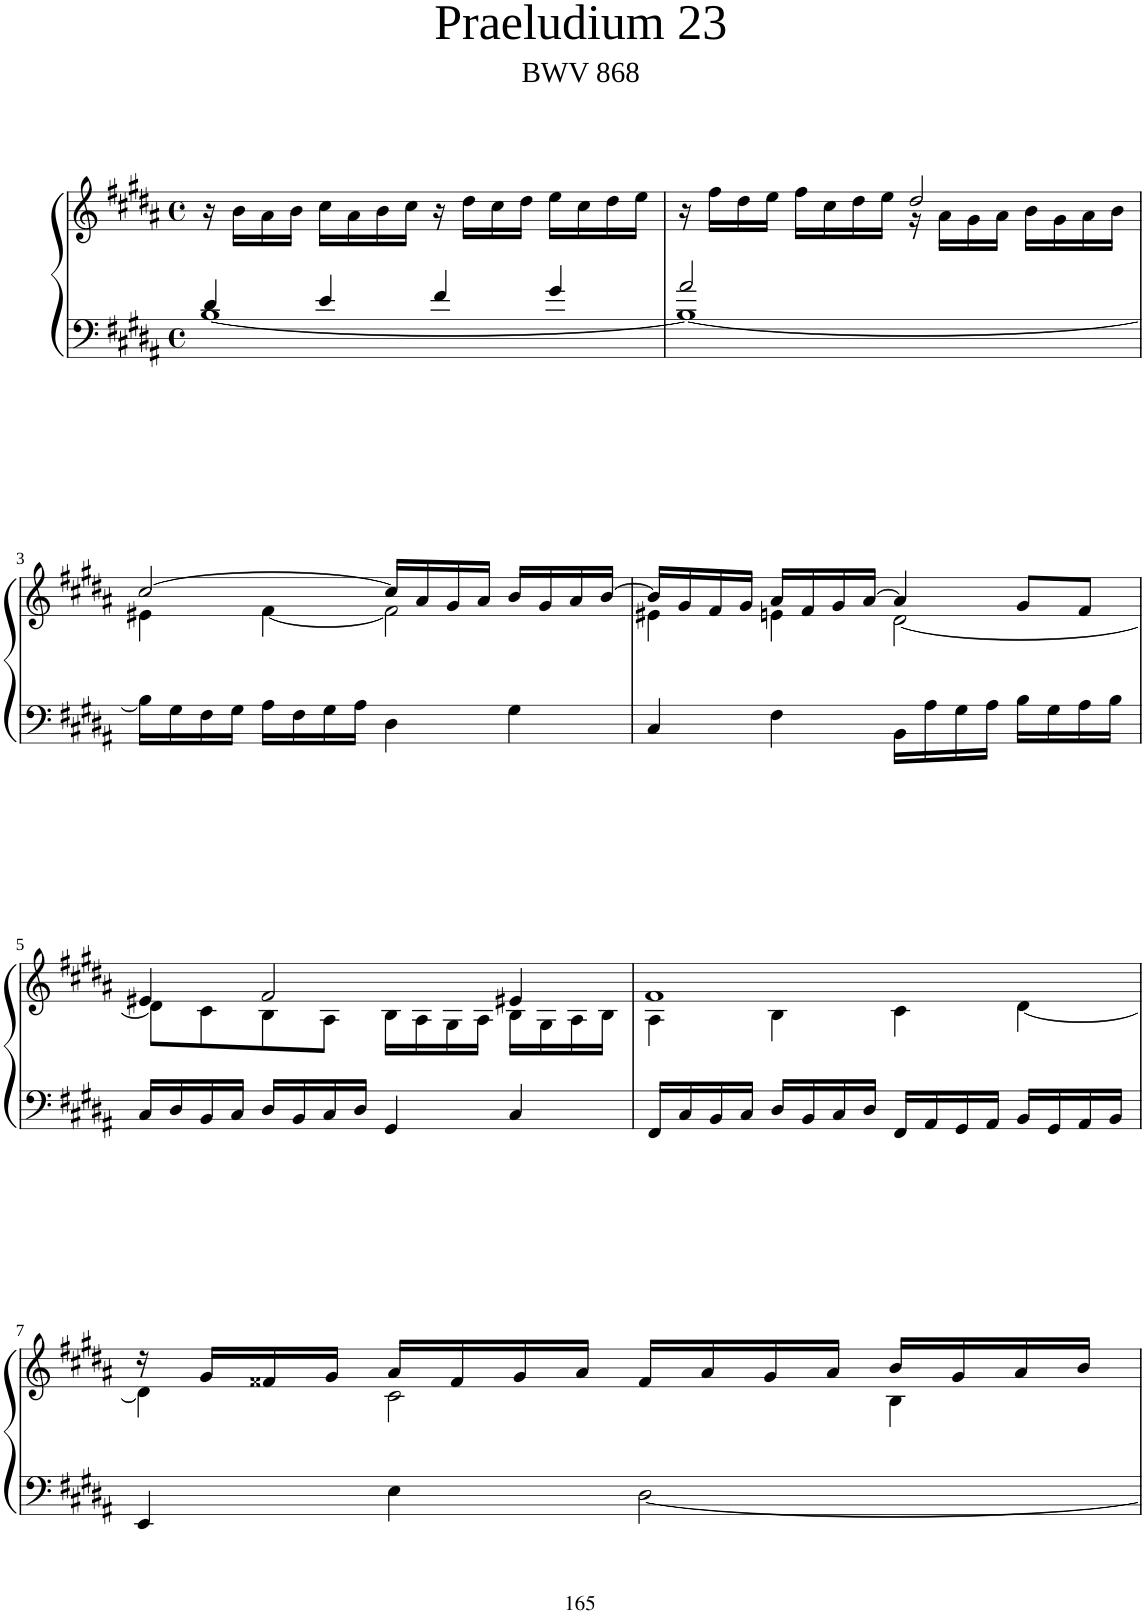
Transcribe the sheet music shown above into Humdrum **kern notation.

**kern	**kern
*part1	*part1
*staff2	*staff1
*I"Piano	*
*I'Pno	*
*clefF4	*clefG2
*k[f#c#g#d#a#]	*k[f#c#g#d#a#]
*M4/4	*M4/4
*met(c)	*met(c)
=1	=1
*^	*
4d#/	[1B	16r
.	.	16b\LL
.	.	16a#\
.	.	16b\JJ
4e/	.	16cc#\LL
.	.	16a#\
.	.	16b\
.	.	16cc#\JJ
4f#/	.	16r
.	.	16dd#\LL
.	.	16cc#\
.	.	16dd#\JJ
4g#/	.	16ee\LL
.	.	16cc#\
.	.	16dd#\
.	.	16ee\JJ
=2	=2	=2
*	*	*^
2a#/	1B_	16r	2ryy
.	.	16ff#\LL	.
.	.	16dd#\	.
.	.	16ee\JJ	.
.	.	16ff#\LL	.
.	.	16cc#\	.
.	.	16dd#\	.
.	.	16ee\JJ	.
2ryy	.	2dd#/	16r
.	.	.	16a#\LL
.	.	.	16g#\
.	.	.	16a#\JJ
.	.	.	16b\LL
.	.	.	16g#\
.	.	.	16a#\
.	.	.	16b\JJ
!!LO:LB:g=z	!!
=3	=3	=3	=3
1ryy	16B\LL]	[2cc#/	4e#X\
.	16G#\	.	.
.	16F#\	.	.
.	16G#\JJ	.	.
.	16A#\LL	.	[4f#\
.	16F#\	.	.
.	16G#\	.	.
.	16A#\JJ	.	.
.	4D#\	16cc#/LL]	2f#\]
.	.	16a#/	.
.	.	16g#/	.
.	.	16a#/JJ	.
.	4G#\	16b/LL	.
.	.	16g#/	.
.	.	16a#/	.
.	.	[16b/JJ	.
*v	*v	*	*
=4	=4	=4
4C#/	16b/LL]	4e#X\
.	16g#/	.
.	16f#/	.
.	16g#/JJ	.
4F#\	16a#/LL	4en\
.	16f#/	.
.	16g#/	.
.	[16a#/JJ	.
16BB\LL	4a#/]	[2d#\
16A#\	.	.
16G#\	.	.
16A#\JJ	.	.
16B\LL	8g#/L	.
16G#\	.	.
16A#\	8f#/J	.
16B\JJ	.	.
!!LO:LB:g=z	!!
=5	=5	=5
16C#/LL	4e#X/	8d#\L]
16D#/	.	.
16BB/	.	8c#\
16C#/JJ	.	.
16D#/LL	2f#/	8B\
16BB/	.	.
16C#/	.	8A#\J
16D#/JJ	.	.
4GG#/	.	16B\LL
.	.	16A#\
.	.	16G#\
.	.	16A#\JJ
4C#/	4e#X/	16B\LL
.	.	16G#\
.	.	16A#\
.	.	16B\JJ
=6	=6	=6
16FF#/LL	1f#	4A#\
16C#/	.	.
16BB/	.	.
16C#/JJ	.	.
16D#/LL	.	4B\
16BB/	.	.
16C#/	.	.
16D#/JJ	.	.
16FF#/LL	.	4c#\
16AA#/	.	.
16GG#/	.	.
16AA#/JJ	.	.
16BB/LL	.	[4d#\
16GG#/	.	.
16AA#/	.	.
16BB/JJ	.	.
!!LO:LB:g=z	!!
=7	=7	=7
4EE/	16r	4d#\]
.	16g#/LL	.
.	16f##X/	.
.	16g#/JJ	.
4E\	16a#/LL	2c#\
.	16f##/	.
.	16g#/	.
.	16a#/JJ	.
[2D#\	16f##/LL	.
.	16a#/	.
.	16g#/	.
.	16a#/JJ	.
.	16b/LL	4B\
.	16g#/	.
.	16a#/	.
.	16b/JJ	.
*	*v	*v
=	=
*-	*-
